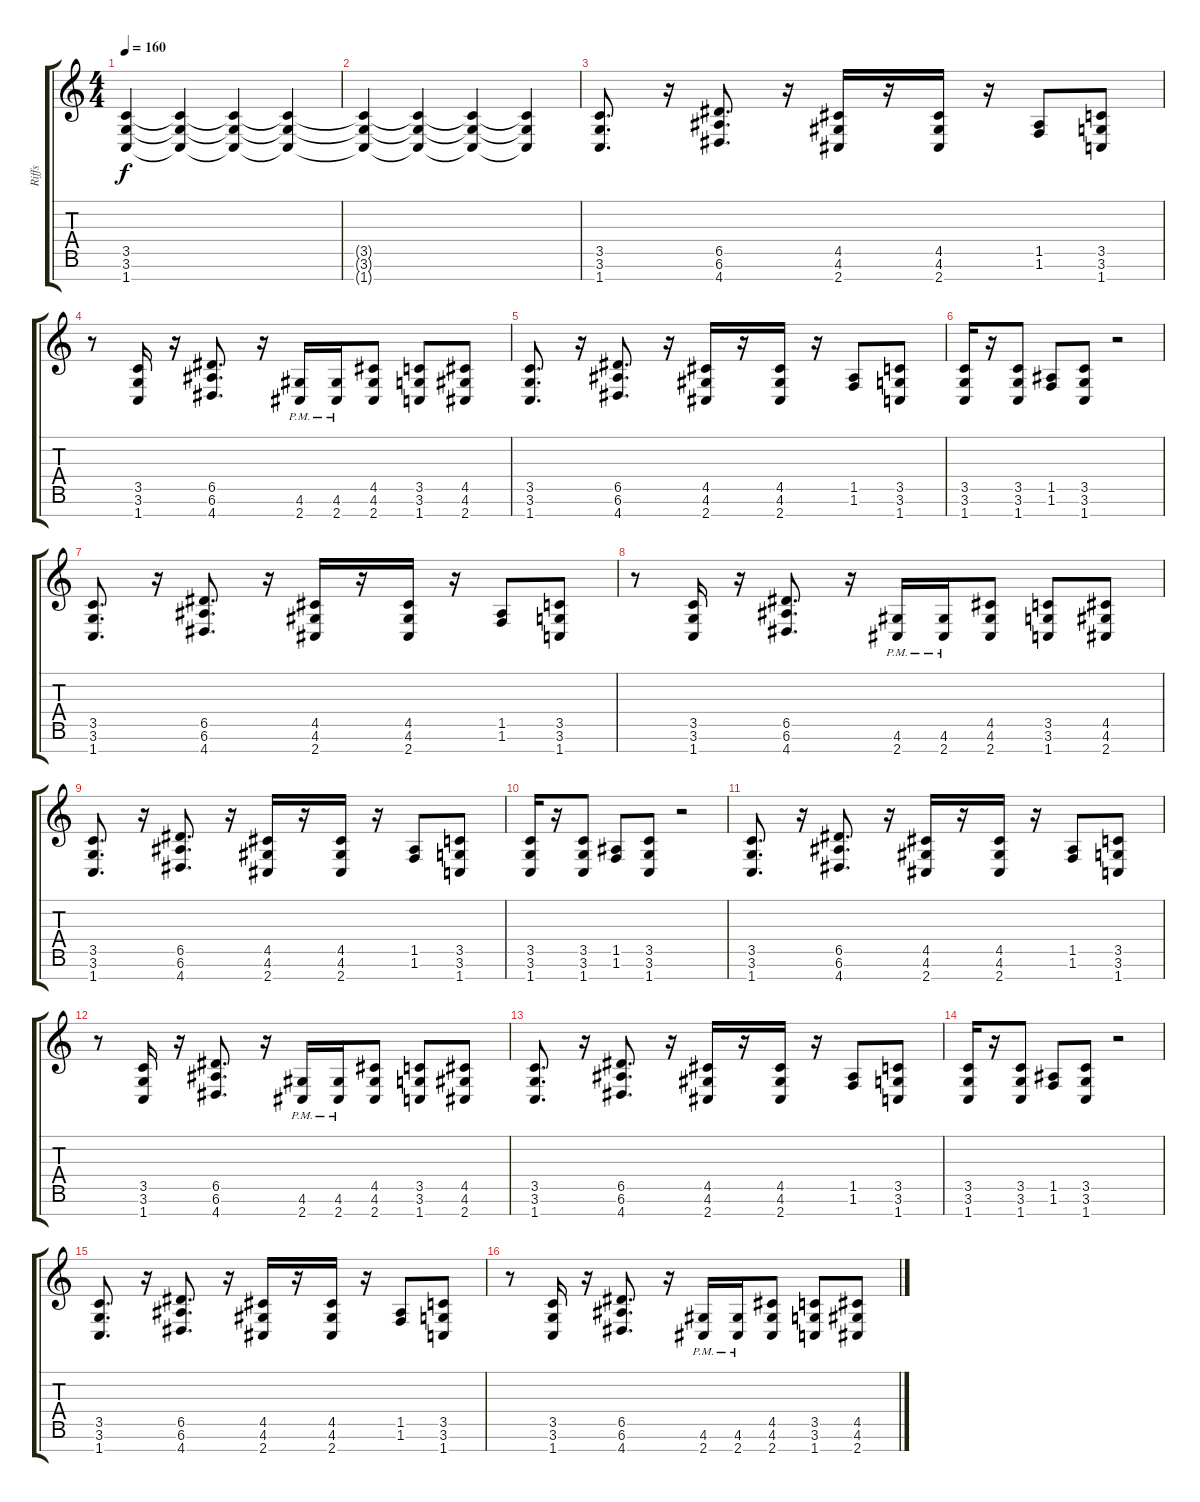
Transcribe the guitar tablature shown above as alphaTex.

\track ("Riffs" "Riffs") {instrument distortionguitar}
\staff {score tabs}
\tuning (E4 B3 G3 D3 A2 E2 B1) {hide}
\ts (4 4)
\tempo 160
\clef g2
\ks c
(3.5 3.6 1.7).4{dy f volume 1 instrument distortionguitar} (3.5{t} 3.6{t} 1.7{t}).4{volume 14} (3.5{t} 3.6{t} 1.7{t}).4 (3.5{t} 3.6{t} 1.7{t}).4 |
(3.5{t} 3.6{t} 1.7{t}).4 (3.5{t} 3.6{t} 1.7{t}).4 (3.5{t} 3.6{t} 1.7{t}).4 (3.5{t} 3.6{t} 1.7{t}).4 |
(3.5 3.6 1.7).8{d} r.16 (6.5 6.6 4.7).8{d} r.16 (4.5 4.6 2.7).16 r.16 (4.5 4.6 2.7).16 r.16 (1.5 1.6).8 (3.5 3.6 1.7).8 |
r.8 (3.5 3.6 1.7).16 r.16 (6.5 6.6 4.7).8{d} r.16 (4.6{pm} 2.7{pm}).16 (4.6{pm} 2.7{pm}).16 (4.5 4.6 2.7).8 (3.5 3.6 1.7).8 (4.5 4.6 2.7).8 |
(3.5 3.6 1.7).8{d} r.16 (6.5 6.6 4.7).8{d} r.16 (4.5 4.6 2.7).16 r.16 (4.5 4.6 2.7).16 r.16 (1.5 1.6).8 (3.5 3.6 1.7).8 |
(3.5 3.6 1.7).16 r.16 (3.5 3.6 1.7).8 (1.5 1.6).8 (3.5 3.6 1.7).8 r.2 |
(3.5 3.6 1.7).8{d} r.16 (6.5 6.6 4.7).8{d} r.16 (4.5 4.6 2.7).16 r.16 (4.5 4.6 2.7).16 r.16 (1.5 1.6).8 (3.5 3.6 1.7).8 |
r.8 (3.5 3.6 1.7).16 r.16 (6.5 6.6 4.7).8{d} r.16 (4.6{pm} 2.7{pm}).16 (4.6{pm} 2.7{pm}).16 (4.5 4.6 2.7).8 (3.5 3.6 1.7).8 (4.5 4.6 2.7).8 |
(3.5 3.6 1.7).8{d} r.16 (6.5 6.6 4.7).8{d} r.16 (4.5 4.6 2.7).16 r.16 (4.5 4.6 2.7).16 r.16 (1.5 1.6).8 (3.5 3.6 1.7).8 |
(3.5 3.6 1.7).16 r.16 (3.5 3.6 1.7).8 (1.5 1.6).8 (3.5 3.6 1.7).8 r.2 |
(3.5 3.6 1.7).8{d} r.16 (6.5 6.6 4.7).8{d} r.16 (4.5 4.6 2.7).16 r.16 (4.5 4.6 2.7).16 r.16 (1.5 1.6).8 (3.5 3.6 1.7).8 |
r.8 (3.5 3.6 1.7).16 r.16 (6.5 6.6 4.7).8{d} r.16 (4.6{pm} 2.7{pm}).16 (4.6{pm} 2.7{pm}).16 (4.5 4.6 2.7).8 (3.5 3.6 1.7).8 (4.5 4.6 2.7).8 |
(3.5 3.6 1.7).8{d} r.16 (6.5 6.6 4.7).8{d} r.16 (4.5 4.6 2.7).16 r.16 (4.5 4.6 2.7).16 r.16 (1.5 1.6).8 (3.5 3.6 1.7).8 |
(3.5 3.6 1.7).16 r.16 (3.5 3.6 1.7).8 (1.5 1.6).8 (3.5 3.6 1.7).8 r.2 |
(3.5 3.6 1.7).8{d} r.16 (6.5 6.6 4.7).8{d} r.16 (4.5 4.6 2.7).16 r.16 (4.5 4.6 2.7).16 r.16 (1.5 1.6).8 (3.5 3.6 1.7).8 |
r.8 (3.5 3.6 1.7).16 r.16 (6.5 6.6 4.7).8{d} r.16 (4.6{pm} 2.7{pm}).16 (4.6{pm} 2.7{pm}).16 (4.5 4.6 2.7).8 (3.5 3.6 1.7).8 (4.5 4.6 2.7).8
